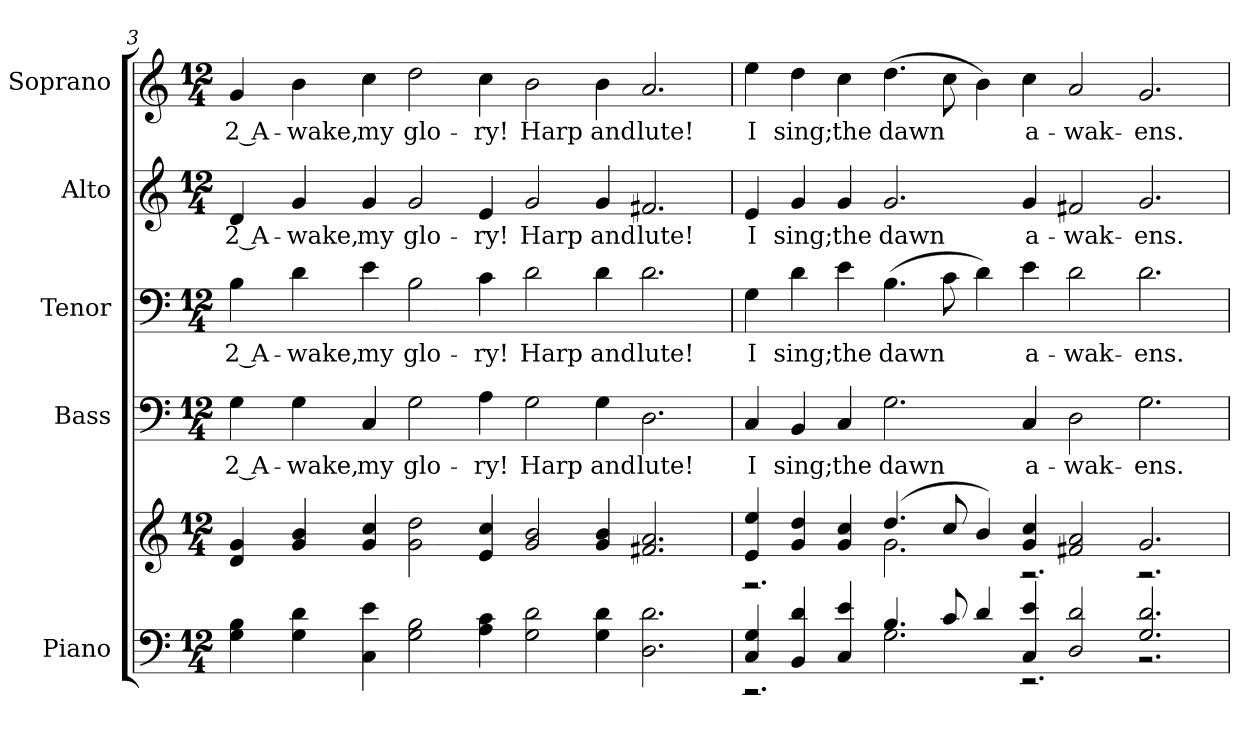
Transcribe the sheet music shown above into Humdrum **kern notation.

**kern	**kern	**kern	**text	**kern	**text	**kern	**text	**kern	**text
*part5	*part5	*part4	*part4	*part3	*part3	*part2	*part2	*part1	*part1
*staff6	*staff5	*staff4	*staff4	*staff3	*staff3	*staff2	*staff2	*staff1	*staff1
*I"Piano	*	*I"Bass	*	*I"Tenor	*	*I"Alto	*	*I"Soprano	*
*I'Pno.	*	*I'B.	*	*I'T.	*	*I'A.	*	*I'S.	*
!!LO:PB:g=z
*clefF4	*clefG2	*clefF4	*	*clefF4	*	*clefG2	*	*clefG2	*
*k[]	*k[]	*k[]	*	*k[]	*	*k[]	*	*k[]	*
*M12/4	*M12/4	*M12/4	*	*M12/4	*	*M12/4	*	*M12/4	*
=3	=3	=3	=3	=3	=3	=3	=3	=3	=3
!	!	!	!LO:LY:b:color=#000000	!	!	!	!	!	!
!	!	!	!	!	!LO:LY:b:color=#000000	!	!	!	!
!	!	!	!	!	!	!	!LO:LY:b:color=#000000	!	!
!	!	!	!	!	!	!	!	!	!LO:LY:b:color=#000000
4Gi\ 4Bi	4di/ 4gi	4Gi\	2 A-	4Bi\	2 A-	4di/	2 A-	4gi/	2 A-
!	!	!	!LO:LY:b:color=#000000	!	!	!	!	!	!
!	!	!	!	!	!LO:LY:b:color=#000000	!	!	!	!
!	!	!	!	!	!	!	!LO:LY:b:color=#000000	!	!
!	!	!	!	!	!	!	!	!	!LO:LY:b:color=#000000
4Gi\ 4di	4gi/ 4bi	4Gi\	-wake,	4di\	-wake,	4gi/	-wake,	4bi\	-wake,
!	!	!	!LO:LY:b:color=#000000	!	!	!	!	!	!
!	!	!	!	!	!LO:LY:b:color=#000000	!	!	!	!
!	!	!	!	!	!	!	!LO:LY:b:color=#000000	!	!
!	!	!	!	!	!	!	!	!	!LO:LY:b:color=#000000
4Ci\ 4ei	4gi/ 4cci	4Ci/	my	4ei\	my	4gi/	my	4cci\	my
!	!	!	!LO:LY:b:color=#000000	!	!	!	!	!	!
!	!	!	!	!	!LO:LY:b:color=#000000	!	!	!	!
!	!	!	!	!	!	!	!LO:LY:b:color=#000000	!	!
!	!	!	!	!	!	!	!	!	!LO:LY:b:color=#000000
2Gi\ 2Bi	2gi\ 2ddi	2Gi\	glo-	2Bi\	glo-	2gi/	glo-	2ddi\	glo-
!	!	!	!LO:LY:b:color=#000000	!	!	!	!	!	!
!	!	!	!	!	!LO:LY:b:color=#000000	!	!	!	!
!	!	!	!	!	!	!	!LO:LY:b:color=#000000	!	!
!	!	!	!	!	!	!	!	!	!LO:LY:b:color=#000000
4Ai\ 4ci	4ei/ 4cci	4Ai\	-ry!	4ci\	-ry!	4ei/	-ry!	4cci\	-ry!
!	!	!	!LO:LY:b:color=#000000	!	!	!	!	!	!
!	!	!	!	!	!LO:LY:b:color=#000000	!	!	!	!
!	!	!	!	!	!	!	!LO:LY:b:color=#000000	!	!
!	!	!	!	!	!	!	!	!	!LO:LY:b:color=#000000
2Gi\ 2di	2gi/ 2bi	2Gi\	Harp	2di\	Harp	2gi/	Harp	2bi\	Harp
!	!	!	!LO:LY:b:color=#000000	!	!	!	!	!	!
!	!	!	!	!	!LO:LY:b:color=#000000	!	!	!	!
!	!	!	!	!	!	!	!LO:LY:b:color=#000000	!	!
!	!	!	!	!	!	!	!	!	!LO:LY:b:color=#000000
4Gi\ 4di	4gi/ 4bi	4Gi\	and	4di\	and	4gi/	and	4bi\	and
!	!	!	!LO:LY:b:color=#000000	!	!	!	!	!	!
!	!	!	!	!	!LO:LY:b:color=#000000	!	!	!	!
!	!	!	!	!	!	!	!LO:LY:b:color=#000000	!	!
!	!	!	!	!	!	!	!	!	!LO:LY:b:color=#000000
2.Di\ 2.di	2.f#Xi/ 2.ai	2.Di\	lute!	2.di\	lute!	2.f#Xi/	lute!	2.ai/	lute!
=4	=4	=4	=4	=4	=4	=4	=4	=4	=4
*^	*^	*	*	*	*	*	*	*	*
!	!	!	!	!	!LO:LY:b:color=#000000	!	!	!	!	!	!
!	!	!	!	!	!	!	!LO:LY:b:color=#000000	!	!	!	!
!	!	!	!	!	!	!	!	!	!LO:LY:b:color=#000000	!	!
!	!	!	!	!	!	!	!	!	!	!	!LO:LY:b:color=#000000
4Ci/ 4Gi	2.r	4ei/ 4eei	2.r	4Ci/	I	4Gi\	I	4ei/	I	4eei\	I
!	!	!	!	!	!LO:LY:b:color=#000000	!	!	!	!	!	!
!	!	!	!	!	!	!	!LO:LY:b:color=#000000	!	!	!	!
!	!	!	!	!	!	!	!	!	!LO:LY:b:color=#000000	!	!
!	!	!	!	!	!	!	!	!	!	!	!LO:LY:b:color=#000000
4BBi/ 4di	.	4gi/ 4ddi	.	4BBi/	sing;	4di\	sing;	4gi/	sing;	4ddi\	sing;
!	!	!	!	!	!LO:LY:b:color=#000000	!	!	!	!	!	!
!	!	!	!	!	!	!	!LO:LY:b:color=#000000	!	!	!	!
!	!	!	!	!	!	!	!	!	!LO:LY:b:color=#000000	!	!
!	!	!	!	!	!	!	!	!	!	!	!LO:LY:b:color=#000000
4Ci/ 4ei	.	4gi/ 4cci	.	4Ci/	the	4ei\	the	4gi/	the	4cci\	the
!	!	!	!	!	!LO:LY:b:color=#000000	!	!	!	!	!	!
!	!	!	!	!	!	!	!LO:LY:b:color=#000000	!	!	!	!
!	!	!	!	!	!	!	!	!	!LO:LY:b:color=#000000	!	!
!	!	!	!	!	!	!	!	!	!	!	!LO:LY:b:color=#000000
4.Bi/	2.Gi\	(4.ddi/	2.gi\	2.Gi\	dawn	(4.Bi\	dawn	2.gi/	dawn	(4.ddi\	dawn
8ci/	.	8cci/	.	.	.	8ci\	.	.	.	8cci\	.
4di/	.	4bi/)	.	.	.	4di\)	.	.	.	4bi\)	.
!	!	!	!	!	!LO:LY:b:color=#000000	!	!	!	!	!	!
!	!	!	!	!	!	!	!LO:LY:b:color=#000000	!	!	!	!
!	!	!	!	!	!	!	!	!	!LO:LY:b:color=#000000	!	!
!	!	!	!	!	!	!	!	!	!	!	!LO:LY:b:color=#000000
4Ci/ 4ei	2.r	4gi/ 4cci	2.r	4Ci/	a-	4ei\	a-	4gi/	a-	4cci\	a-
!	!	!	!	!	!LO:LY:b:color=#000000	!	!	!	!	!	!
!	!	!	!	!	!	!	!LO:LY:b:color=#000000	!	!	!	!
!	!	!	!	!	!	!	!	!	!LO:LY:b:color=#000000	!	!
!	!	!	!	!	!	!	!	!	!	!	!LO:LY:b:color=#000000
2Di/ 2di	.	2f#Xi/ 2ai	.	2Di\	-wak-	2di\	-wak-	2f#Xi/	-wak-	2ai/	-wak-
!	!	!	!	!	!LO:LY:b:color=#000000	!	!	!	!	!	!
!	!	!	!	!	!	!	!LO:LY:b:color=#000000	!	!	!	!
!	!	!	!	!	!	!	!	!	!LO:LY:b:color=#000000	!	!
!	!	!	!	!	!	!	!	!	!	!	!LO:LY:b:color=#000000
2.Gi/ 2.di	2.r	2.gi/	2.r	2.Gi\	-ens.	2.di\	-ens.	2.gi/	-ens.	2.gi/	-ens.
*v	*v	*	*	*	*	*	*	*	*	*	*
*	*v	*v	*	*	*	*	*	*	*	*
=	=	=	=	=	=	=	=	=	=
*-	*-	*-	*-	*-	*-	*-	*-	*-	*-
